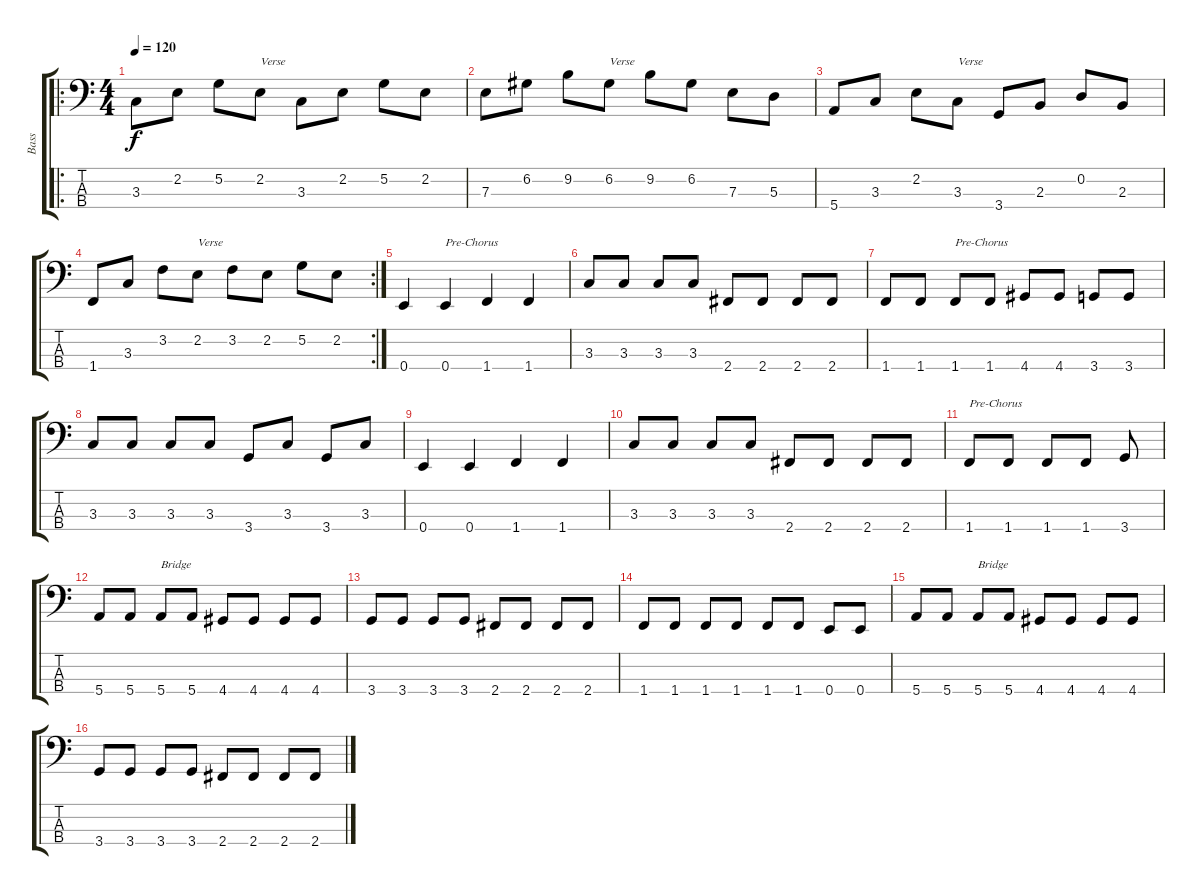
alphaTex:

\track ("Bass" "Bass") {instrument slapbass2}
\staff {score tabs}
\tuning (G2 D2 A1 E1) {hide}
\ro
\ts (4 4)
\tempo 120
\clef f4
\ks c
3.3.8{dy f} 2.2.8 5.2.8 2.2.8{txt "Verse"} 3.3.8 2.2.8 5.2.8 2.2.8 |
7.3.8 6.2.8 9.2.8 6.2.8{txt "Verse"} 9.2.8 6.2.8 7.3.8 5.3.8 |
5.4.8 3.3.8 2.2.8 3.3.8{txt "Verse"} 3.4.8 2.3.8 0.2.8 2.3.8 |
\rc 2
1.4.8 3.3.8 3.2.8 2.2.8{txt "Verse"} 3.2.8 2.2.8 5.2.8 2.2.8 |
0.4.4 0.4.4{txt "Pre-Chorus"} 1.4.4 1.4.4 |
3.3.8 3.3.8 3.3.8 3.3.8 2.4.8 2.4.8 2.4.8 2.4.8 |
1.4.8 1.4.8 1.4.8{txt "Pre-Chorus"} 1.4.8 4.4.8 4.4.8 3.4.8 3.4.8 |
3.3.8 3.3.8 3.3.8 3.3.8 3.4.8 3.3.8 3.4.8 3.3.8 |
0.4.4 0.4.4 1.4.4 1.4.4 |
3.3.8 3.3.8 3.3.8 3.3.8 2.4.8 2.4.8 2.4.8 2.4.8 |
1.4.8{txt "Pre-Chorus"} 1.4.8 1.4.8 1.4.8 3.4.8 |
5.4.8 5.4.8 5.4.8{txt "Bridge"} 5.4.8 4.4.8 4.4.8 4.4.8 4.4.8 |
3.4.8 3.4.8 3.4.8 3.4.8 2.4.8 2.4.8 2.4.8 2.4.8 |
1.4.8 1.4.8 1.4.8 1.4.8 1.4.8 1.4.8 0.4.8 0.4.8 |
5.4.8 5.4.8 5.4.8{txt "Bridge"} 5.4.8 4.4.8 4.4.8 4.4.8 4.4.8 |
3.4.8 3.4.8 3.4.8 3.4.8 2.4.8 2.4.8 2.4.8 2.4.8
